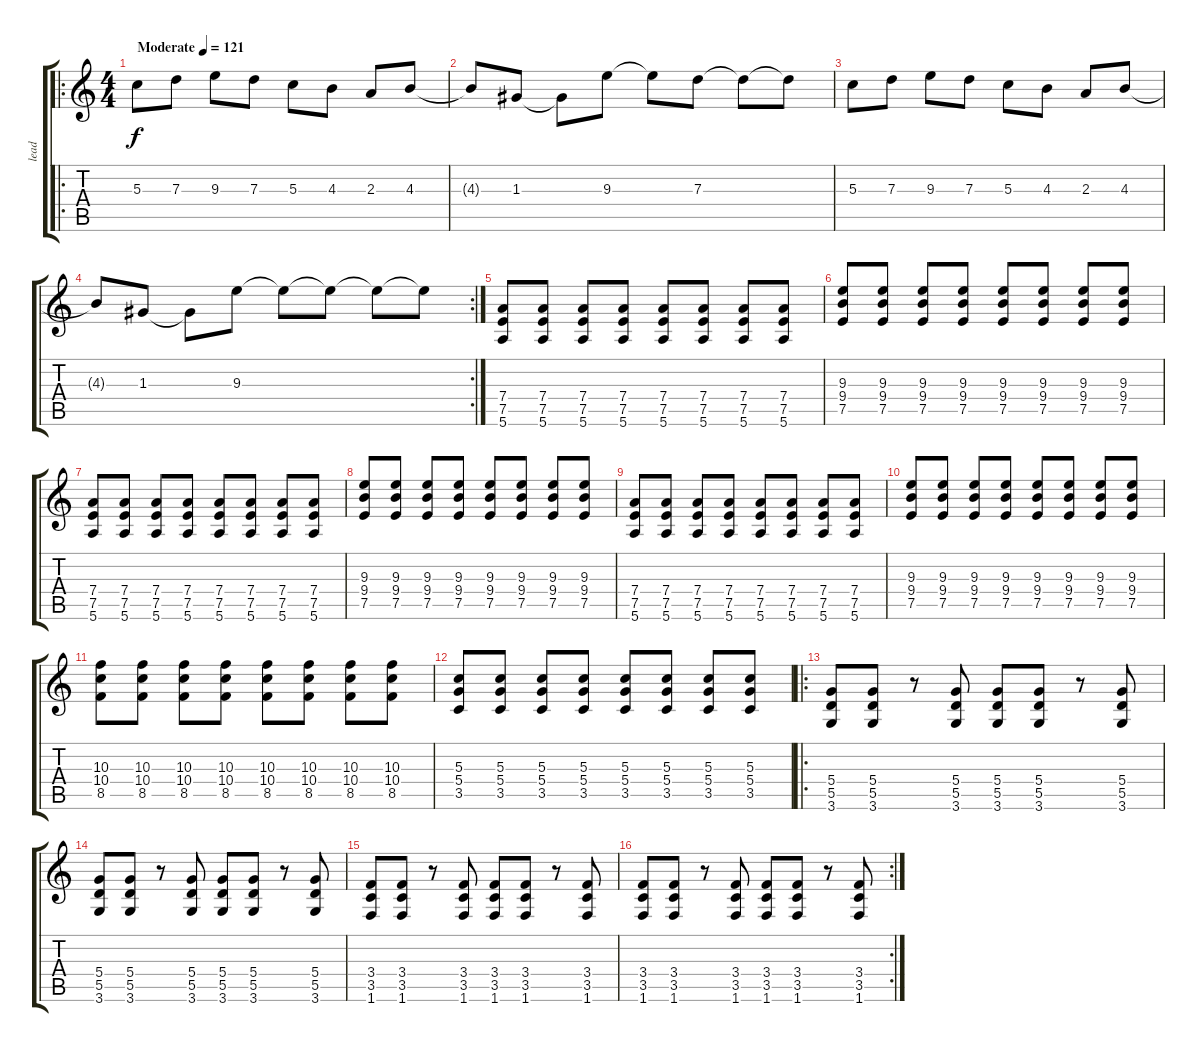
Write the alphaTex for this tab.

\track ("lead" "lead") {instrument overdrivenguitar}
\staff {score tabs}
\tuning (E4 B3 G3 D3 A2 E2) {hide}
\ro
\ts (4 4)
\tempo (121 "Moderate")
\clef g2
\ks c
5.3.8{dy f instrument overdrivenguitar} 7.3.8 9.3.8 7.3.8 5.3.8 4.3.8 2.3.8 4.3.8 |
4.3{t}.8 1.3.8 1.3{t}.8 9.3.8 9.3{t}.8 7.3.8 7.3{t}.8 7.3{t}.8 |
5.3.8 7.3.8 9.3.8 7.3.8 5.3.8 4.3.8 2.3.8 4.3.8 |
\rc 2
4.3{t}.8 1.3.8 1.3{t}.8 9.3.8 9.3{t}.8 9.3{t}.8 9.3{t}.8 9.3{t}.8 |
(7.4 7.5 5.6).8 (7.4 7.5 5.6).8 (7.4 7.5 5.6).8 (7.4 7.5 5.6).8 (7.4 7.5 5.6).8 (7.4 7.5 5.6).8 (7.4 7.5 5.6).8 (7.4 7.5 5.6).8 |
(9.3 9.4 7.5).8 (9.3 9.4 7.5).8 (9.3 9.4 7.5).8 (9.3 9.4 7.5).8 (9.3 9.4 7.5).8 (9.3 9.4 7.5).8 (9.3 9.4 7.5).8 (9.3 9.4 7.5).8 |
(7.4 7.5 5.6).8 (7.4 7.5 5.6).8 (7.4 7.5 5.6).8 (7.4 7.5 5.6).8 (7.4 7.5 5.6).8 (7.4 7.5 5.6).8 (7.4 7.5 5.6).8 (7.4 7.5 5.6).8 |
(9.3 9.4 7.5).8 (9.3 9.4 7.5).8 (9.3 9.4 7.5).8 (9.3 9.4 7.5).8 (9.3 9.4 7.5).8 (9.3 9.4 7.5).8 (9.3 9.4 7.5).8 (9.3 9.4 7.5).8 |
(7.4 7.5 5.6).8 (7.4 7.5 5.6).8 (7.4 7.5 5.6).8 (7.4 7.5 5.6).8 (7.4 7.5 5.6).8 (7.4 7.5 5.6).8 (7.4 7.5 5.6).8 (7.4 7.5 5.6).8 |
(9.3 9.4 7.5).8 (9.3 9.4 7.5).8 (9.3 9.4 7.5).8 (9.3 9.4 7.5).8 (9.3 9.4 7.5).8 (9.3 9.4 7.5).8 (9.3 9.4 7.5).8 (9.3 9.4 7.5).8 |
(10.3 10.4 8.5).8 (10.3 10.4 8.5).8 (10.3 10.4 8.5).8 (10.3 10.4 8.5).8 (10.3 10.4 8.5).8 (10.3 10.4 8.5).8 (10.3 10.4 8.5).8 (10.3 10.4 8.5).8 |
(5.3 5.4 3.5).8 (5.3 5.4 3.5).8 (5.3 5.4 3.5).8 (5.3 5.4 3.5).8 (5.3 5.4 3.5).8 (5.3 5.4 3.5).8 (5.3 5.4 3.5).8 (5.3 5.4 3.5).8 |
\ro
(5.4 5.5 3.6).8 (5.4 5.5 3.6).8 r.8 (5.4 5.5 3.6).8 (5.4 5.5 3.6).8 (5.4 5.5 3.6).8 r.8 (5.4 5.5 3.6).8 |
(5.4 5.5 3.6).8 (5.4 5.5 3.6).8 r.8 (5.4 5.5 3.6).8 (5.4 5.5 3.6).8 (5.4 5.5 3.6).8 r.8 (5.4 5.5 3.6).8 |
(3.4 3.5 1.6).8 (3.4 3.5 1.6).8 r.8 (3.4 3.5 1.6).8 (3.4 3.5 1.6).8 (3.4 3.5 1.6).8 r.8 (3.4 3.5 1.6).8 |
\rc 2
(3.4 3.5 1.6).8 (3.4 3.5 1.6).8 r.8 (3.4 3.5 1.6).8 (3.4 3.5 1.6).8 (3.4 3.5 1.6).8 r.8 (3.4 3.5 1.6).8
